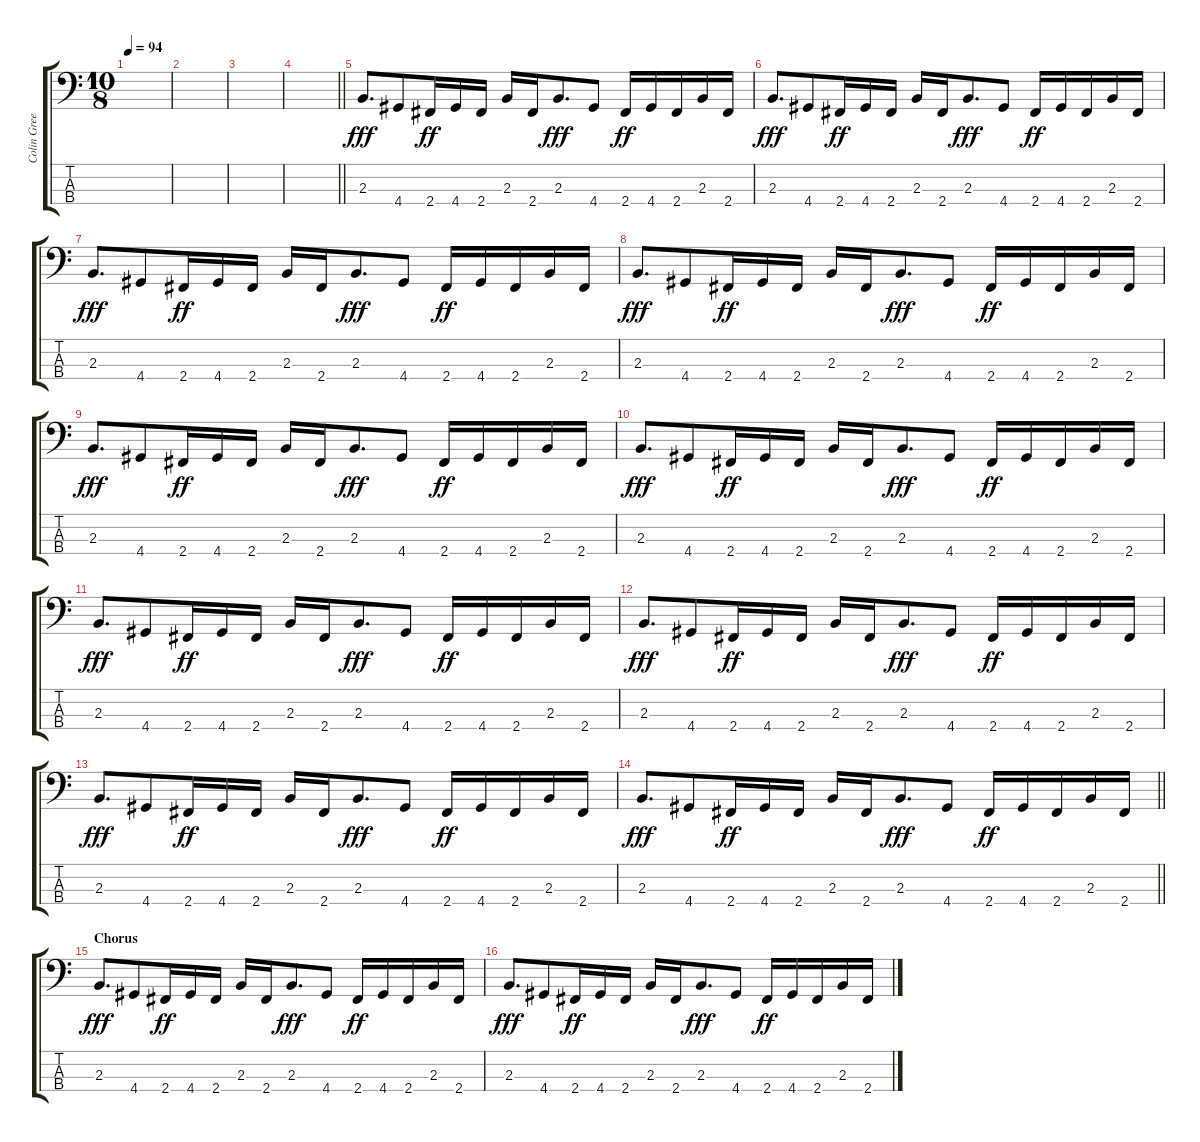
\track ("Colin Greenwood" "Colin Gree") {instrument acousticbass}
\staff {score tabs}
\tuning (G2 D2 A1 E1) {hide}
\ts (10 8)
\tempo 94
\clef f4
\ks c
|
|
|
\barLineRight lightlight
|
\section ("" "")
2.3.8{d dy fff} 4.4.8 2.4.16{dy ff} 4.4.16 2.4.16 2.3.16 2.4.16 2.3.8{d dy fff} 4.4.8 2.4.16{dy ff} 4.4.16 2.4.16 2.3.16 2.4.16 |
2.3.8{d dy fff} 4.4.8 2.4.16{dy ff} 4.4.16 2.4.16 2.3.16 2.4.16 2.3.8{d dy fff} 4.4.8 2.4.16{dy ff} 4.4.16 2.4.16 2.3.16 2.4.16 |
2.3.8{d dy fff} 4.4.8 2.4.16{dy ff} 4.4.16 2.4.16 2.3.16 2.4.16 2.3.8{d dy fff} 4.4.8 2.4.16{dy ff} 4.4.16 2.4.16 2.3.16 2.4.16 |
2.3.8{d dy fff} 4.4.8 2.4.16{dy ff} 4.4.16 2.4.16 2.3.16 2.4.16 2.3.8{d dy fff} 4.4.8 2.4.16{dy ff} 4.4.16 2.4.16 2.3.16 2.4.16 |
2.3.8{d dy fff} 4.4.8 2.4.16{dy ff} 4.4.16 2.4.16 2.3.16 2.4.16 2.3.8{d dy fff} 4.4.8 2.4.16{dy ff} 4.4.16 2.4.16 2.3.16 2.4.16 |
2.3.8{d dy fff} 4.4.8 2.4.16{dy ff} 4.4.16 2.4.16 2.3.16 2.4.16 2.3.8{d dy fff} 4.4.8 2.4.16{dy ff} 4.4.16 2.4.16 2.3.16 2.4.16 |
2.3.8{d dy fff} 4.4.8 2.4.16{dy ff} 4.4.16 2.4.16 2.3.16 2.4.16 2.3.8{d dy fff} 4.4.8 2.4.16{dy ff} 4.4.16 2.4.16 2.3.16 2.4.16 |
2.3.8{d dy fff} 4.4.8 2.4.16{dy ff} 4.4.16 2.4.16 2.3.16 2.4.16 2.3.8{d dy fff} 4.4.8 2.4.16{dy ff} 4.4.16 2.4.16 2.3.16 2.4.16 |
2.3.8{d dy fff} 4.4.8 2.4.16{dy ff} 4.4.16 2.4.16 2.3.16 2.4.16 2.3.8{d dy fff} 4.4.8 2.4.16{dy ff} 4.4.16 2.4.16 2.3.16 2.4.16 |
\barLineRight lightlight
2.3.8{d dy fff} 4.4.8 2.4.16{dy ff} 4.4.16 2.4.16 2.3.16 2.4.16 2.3.8{d dy fff} 4.4.8 2.4.16{dy ff} 4.4.16 2.4.16 2.3.16 2.4.16 |
\section ("" "Chorus")
2.3.8{d dy fff} 4.4.8 2.4.16{dy ff} 4.4.16 2.4.16 2.3.16 2.4.16 2.3.8{d dy fff} 4.4.8 2.4.16{dy ff} 4.4.16 2.4.16 2.3.16 2.4.16 |
2.3.8{d dy fff} 4.4.8 2.4.16{dy ff} 4.4.16 2.4.16 2.3.16 2.4.16 2.3.8{d dy fff} 4.4.8 2.4.16{dy ff} 4.4.16 2.4.16 2.3.16 2.4.16
